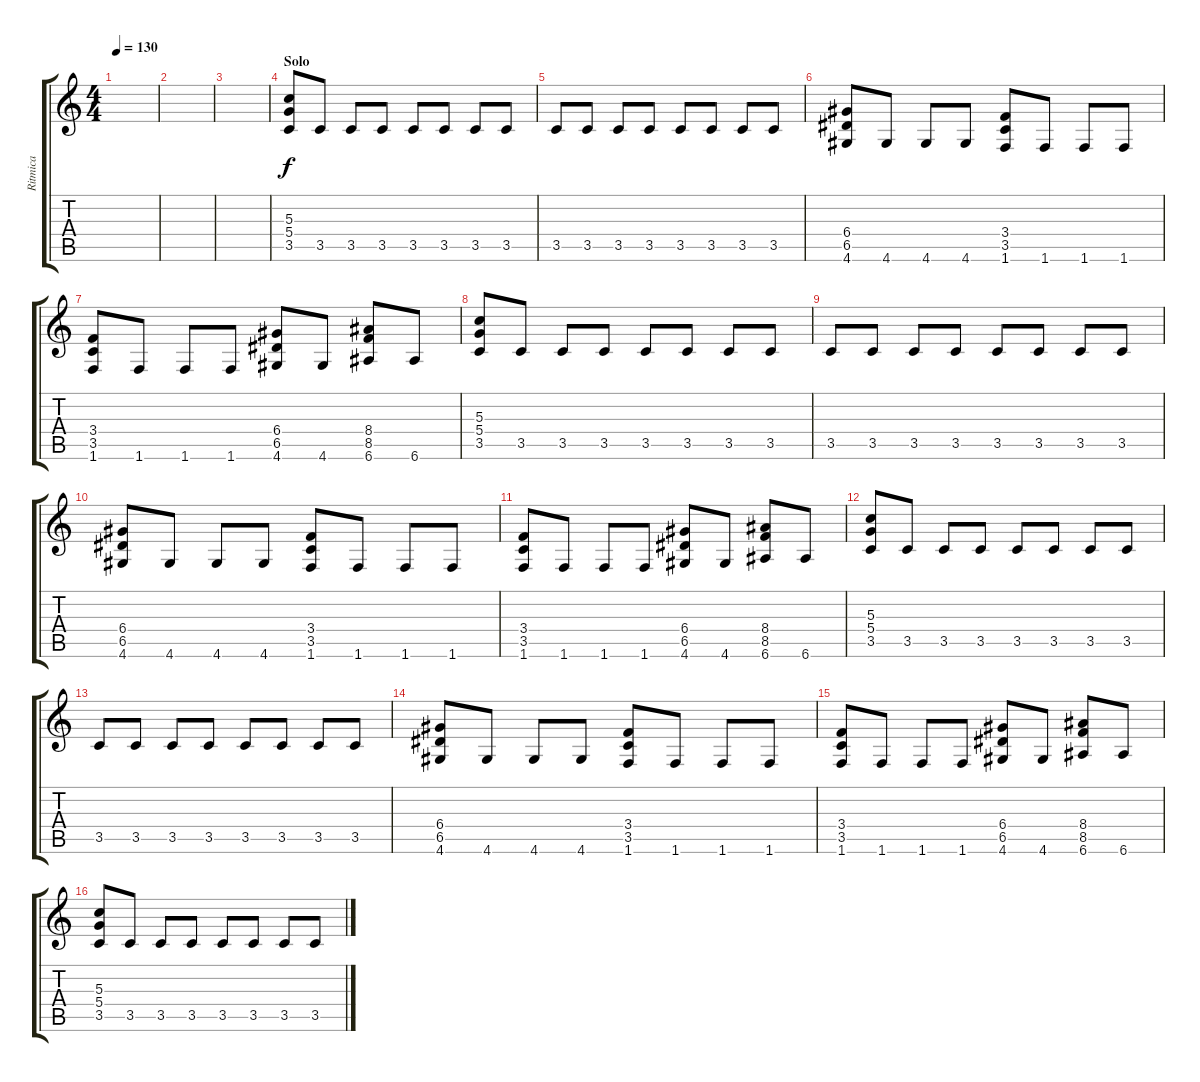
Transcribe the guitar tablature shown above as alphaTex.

\track ("Ritmica" "Ritmica") {instrument distortionguitar}
\staff {score tabs}
\tuning (E4 B3 G3 D3 A2 E2) {hide}
\ts (4 4)
\tempo 130
\clef g2
\ks c
|
|
|
\section ("" "Solo")
(5.3 5.4 3.5).8 3.5.8 3.5.8 3.5.8 3.5.8 3.5.8 3.5.8 3.5.8 |
3.5.8 3.5.8 3.5.8 3.5.8 3.5.8 3.5.8 3.5.8 3.5.8 |
(6.4 6.5 4.6).8 4.6.8 4.6.8 4.6.8 (3.4 3.5 1.6).8 1.6.8 1.6.8 1.6.8 |
(3.4 3.5 1.6).8 1.6.8 1.6.8 1.6.8 (6.4 6.5 4.6).8 4.6.8 (8.4 8.5 6.6).8 6.6.8 |
(5.3 5.4 3.5).8 3.5.8 3.5.8 3.5.8 3.5.8 3.5.8 3.5.8 3.5.8 |
3.5.8 3.5.8 3.5.8 3.5.8 3.5.8 3.5.8 3.5.8 3.5.8 |
(6.4 6.5 4.6).8 4.6.8 4.6.8 4.6.8 (3.4 3.5 1.6).8 1.6.8 1.6.8 1.6.8 |
(3.4 3.5 1.6).8 1.6.8 1.6.8 1.6.8 (6.4 6.5 4.6).8 4.6.8 (8.4 8.5 6.6).8 6.6.8 |
(5.3 5.4 3.5).8 3.5.8 3.5.8 3.5.8 3.5.8 3.5.8 3.5.8 3.5.8 |
3.5.8 3.5.8 3.5.8 3.5.8 3.5.8 3.5.8 3.5.8 3.5.8 |
(6.4 6.5 4.6).8 4.6.8 4.6.8 4.6.8 (3.4 3.5 1.6).8 1.6.8 1.6.8 1.6.8 |
(3.4 3.5 1.6).8 1.6.8 1.6.8 1.6.8 (6.4 6.5 4.6).8 4.6.8 (8.4 8.5 6.6).8 6.6.8 |
(5.3 5.4 3.5).8 3.5.8 3.5.8 3.5.8 3.5.8 3.5.8 3.5.8 3.5.8
